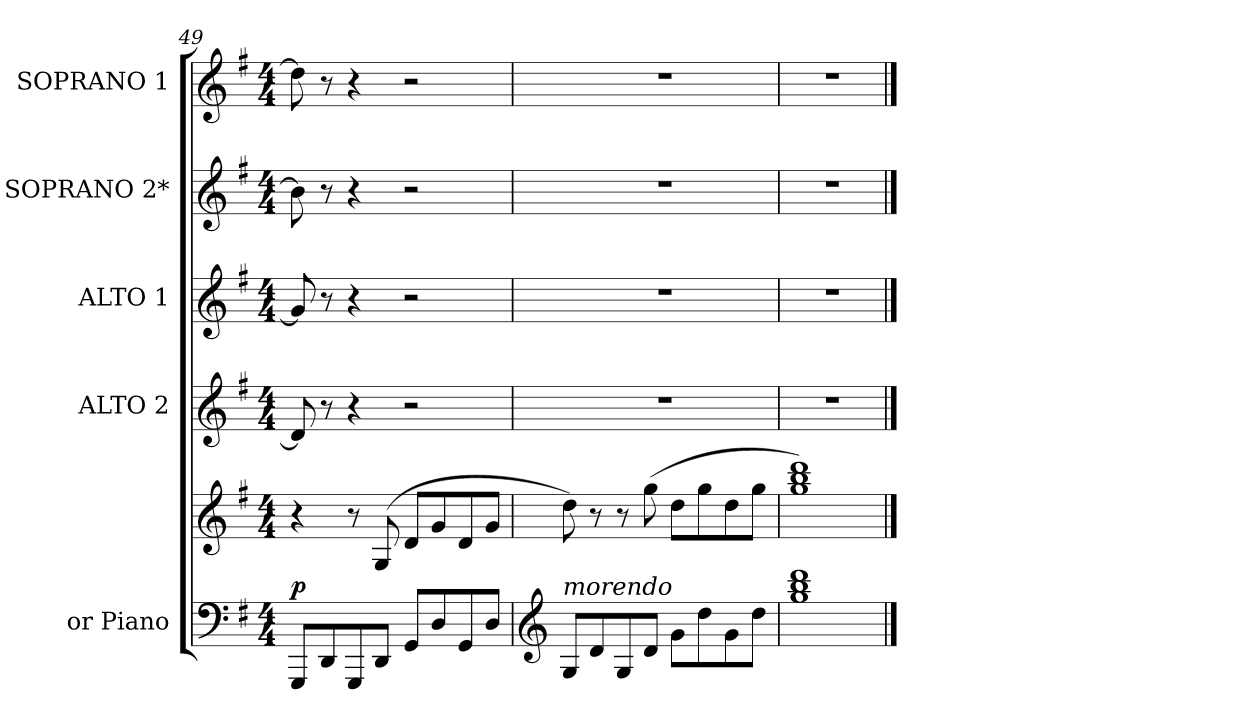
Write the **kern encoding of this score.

**kern	**kern	**dynam	**kern	**text	**kern	**text	**kern	**text	**kern	**text
*part5	*part5	*part5	*part4	*part4	*part3	*part3	*part2	*part2	*part1	*part1
*staff6	*staff5	*staff5/6	*staff4	*staff4	*staff3	*staff3	*staff2	*staff2	*staff1	*staff1
*I"or Piano	*	*	*I"ALTO 2	*	*I"ALTO 1	*	*I"SOPRANO 2*	*	*I"SOPRANO 1	*
*	*	*	*I'A. 2	*	*I'A.1	*	*I'S. 2	*	*I'S. 1	*
*clefF4	*clefG2	*	*clefG2	*	*clefG2	*	*clefG2	*	*clefG2	*
*k[f#]	*k[f#]	*	*k[f#]	*	*k[f#]	*	*k[f#]	*	*k[f#]	*
*G:	*G:	*	*G:	*	*G:	*	*G:	*	*G:	*
*M4/4	*M4/4	*	*M4/4	*	*M4/4	*	*M4/4	*	*M4/4	*
=49	=49	=49	=49	=49	=49	=49	=49	=49	=49	=49
!	!	!LO:DY:a=2	!	!	!	!	!	!	!	!
8GGG/L	4r	p	8d/]	.	8g/]	.	8b\]	.	8dd\]	.
8DD/	.	.	8r	.	8r	.	8r	.	8r	.
8GGG/	8r	.	4r	.	4r	.	4r	.	4r	.
8DD/J	(>8G/	.	.	.	.	.	.	.	.	.
8GG/L	8d/L	.	2r	.	2r	.	2r	.	2r	.
8D/	8g/	.	.	.	.	.	.	.	.	.
8GG/	8d/	.	.	.	.	.	.	.	.	.
8D/J	8g/J	.	.	.	.	.	.	.	.	.
=50	=50	=50	=50	=50	=50	=50	=50	=50	=50	=50
*clefG2	*	*	*	*	*	*	*	*	*	*
!LO:TX:a:i:t=morendo	!	!	!	!	!	!	!	!	!	!
8G</L	8dd\)	.	1r	.	1r	.	1r	.	1r	.
8d/	8r	.	.	.	.	.	.	.	.	.
8G/	8r	.	.	.	.	.	.	.	.	.
8d/J	(>8gg\	.	.	.	.	.	.	.	.	.
8g\L	8dd\L	.	.	.	.	.	.	.	.	.
8dd\	8gg\	.	.	.	.	.	.	.	.	.
8g\	8dd\	.	.	.	.	.	.	.	.	.
8dd\J	8gg\J	.	.	.	.	.	.	.	.	.
=51	=51	=51	=51	=51	=51	=51	=51	=51	=51	=51
1gg 1bb 1ddd	1gg 1bb 1ddd)	.	1r	.	1r	.	1r	.	1r	.
==	==	==	==	==	==	==	==	==	==	==
*-	*-	*-	*-	*-	*-	*-	*-	*-	*-	*-
